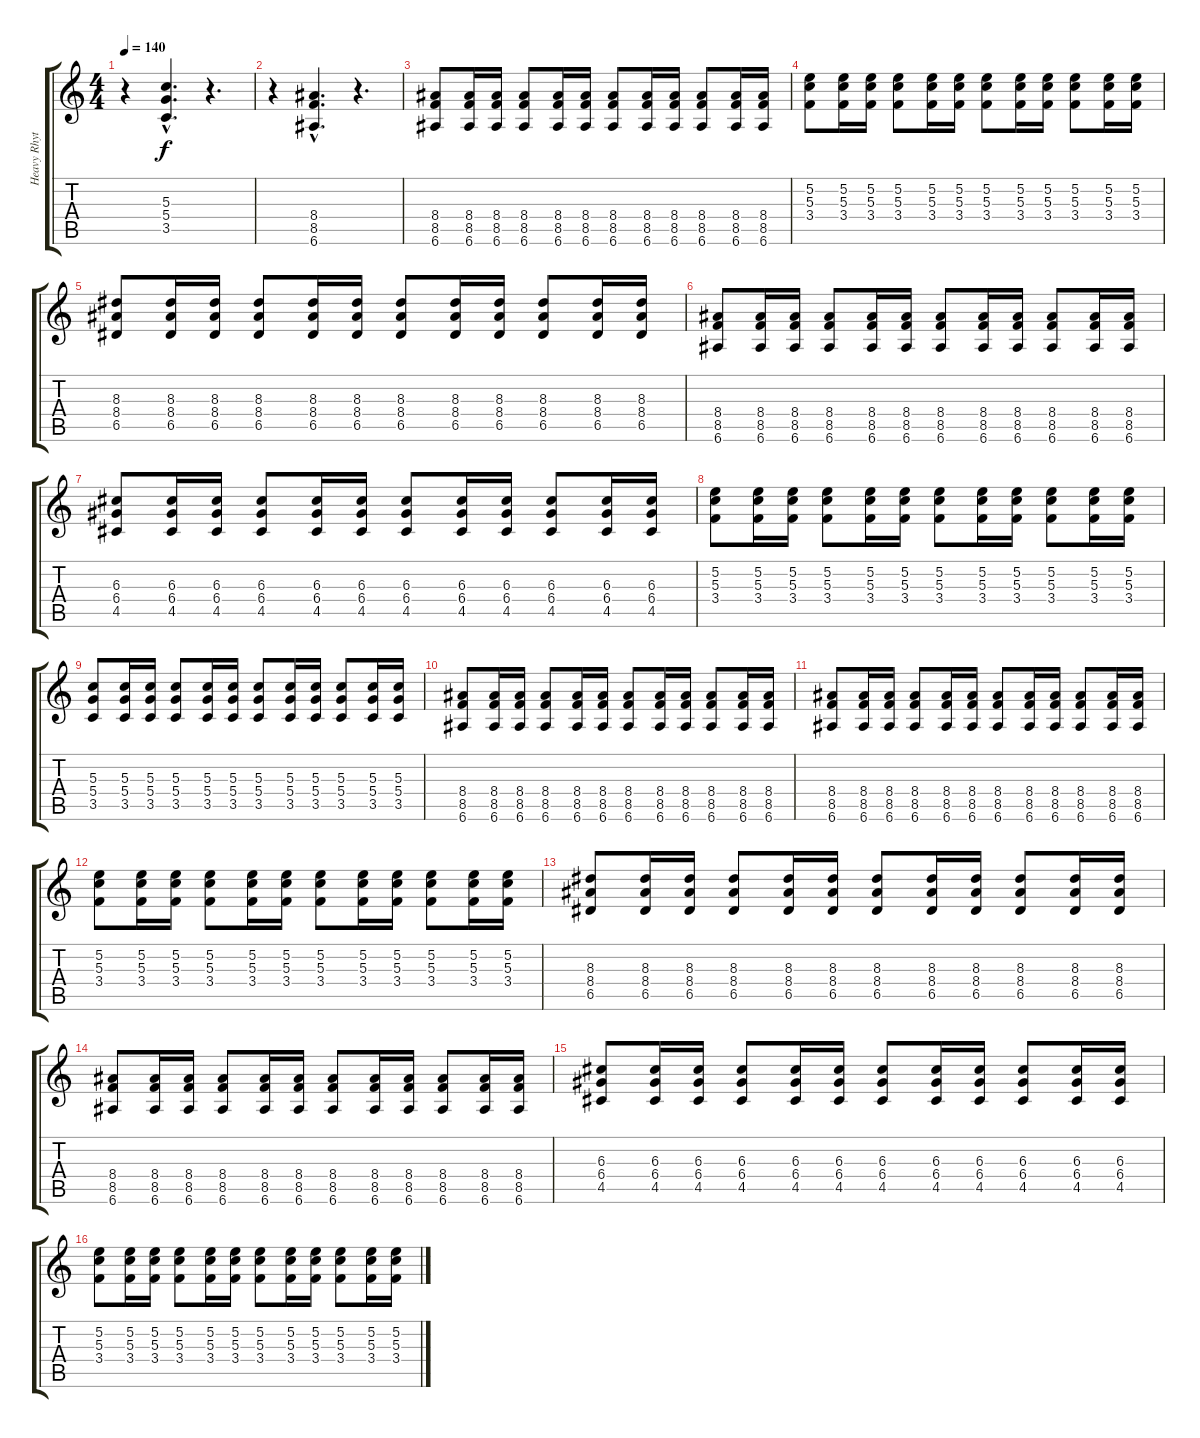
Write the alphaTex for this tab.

\track ("Heavy Rhythm" "Heavy Rhyt") {instrument overdrivenguitar}
\staff {score tabs}
\tuning (E4 B3 G3 D3 A2 E2) {hide}
\ts (4 4)
\tempo 140
\clef g2
\ks c
r.4{dy f} (5.3{hac} 5.4{hac} 3.5{hac}).4{d} r.4{d} |
r.4 (8.4{hac} 8.5{hac} 6.6{hac}).4{d} r.4{d} |
(8.4 8.5 6.6).8 (8.4 8.5 6.6).16 (8.4 8.5 6.6).16 (8.4 8.5 6.6).8 (8.4 8.5 6.6).16 (8.4 8.5 6.6).16 (8.4 8.5 6.6).8 (8.4 8.5 6.6).16 (8.4 8.5 6.6).16 (8.4 8.5 6.6).8 (8.4 8.5 6.6).16 (8.4 8.5 6.6).16 |
(5.2 5.3 3.4).8 (5.2 5.3 3.4).16 (5.2 5.3 3.4).16 (5.2 5.3 3.4).8 (5.2 5.3 3.4).16 (5.2 5.3 3.4).16 (5.2 5.3 3.4).8 (5.2 5.3 3.4).16 (5.2 5.3 3.4).16 (5.2 5.3 3.4).8 (5.2 5.3 3.4).16 (5.2 5.3 3.4).16 |
(8.3 8.4 6.5).8 (8.3 8.4 6.5).16 (8.3 8.4 6.5).16 (8.3 8.4 6.5).8 (8.3 8.4 6.5).16 (8.3 8.4 6.5).16 (8.3 8.4 6.5).8 (8.3 8.4 6.5).16 (8.3 8.4 6.5).16 (8.3 8.4 6.5).8 (8.3 8.4 6.5).16 (8.3 8.4 6.5).16 |
(8.4 8.5 6.6).8 (8.4 8.5 6.6).16 (8.4 8.5 6.6).16 (8.4 8.5 6.6).8 (8.4 8.5 6.6).16 (8.4 8.5 6.6).16 (8.4 8.5 6.6).8 (8.4 8.5 6.6).16 (8.4 8.5 6.6).16 (8.4 8.5 6.6).8 (8.4 8.5 6.6).16 (8.4 8.5 6.6).16 |
(6.3 6.4 4.5).8 (6.3 6.4 4.5).16 (6.3 6.4 4.5).16 (6.3 6.4 4.5).8 (6.3 6.4 4.5).16 (6.3 6.4 4.5).16 (6.3 6.4 4.5).8 (6.3 6.4 4.5).16 (6.3 6.4 4.5).16 (6.3 6.4 4.5).8 (6.3 6.4 4.5).16 (6.3 6.4 4.5).16 |
(5.2 5.3 3.4).8 (5.2 5.3 3.4).16 (5.2 5.3 3.4).16 (5.2 5.3 3.4).8 (5.2 5.3 3.4).16 (5.2 5.3 3.4).16 (5.2 5.3 3.4).8 (5.2 5.3 3.4).16 (5.2 5.3 3.4).16 (5.2 5.3 3.4).8 (5.2 5.3 3.4).16 (5.2 5.3 3.4).16 |
(5.3 5.4 3.5).8 (5.3 5.4 3.5).16 (5.3 5.4 3.5).16 (5.3 5.4 3.5).8 (5.3 5.4 3.5).16 (5.3 5.4 3.5).16 (5.3 5.4 3.5).8 (5.3 5.4 3.5).16 (5.3 5.4 3.5).16 (5.3 5.4 3.5).8 (5.3 5.4 3.5).16 (5.3 5.4 3.5).16 |
(8.4 8.5 6.6).8 (8.4 8.5 6.6).16 (8.4 8.5 6.6).16 (8.4 8.5 6.6).8 (8.4 8.5 6.6).16 (8.4 8.5 6.6).16 (8.4 8.5 6.6).8 (8.4 8.5 6.6).16 (8.4 8.5 6.6).16 (8.4 8.5 6.6).8 (8.4 8.5 6.6).16 (8.4 8.5 6.6).16 |
(8.4 8.5 6.6).8 (8.4 8.5 6.6).16 (8.4 8.5 6.6).16 (8.4 8.5 6.6).8 (8.4 8.5 6.6).16 (8.4 8.5 6.6).16 (8.4 8.5 6.6).8 (8.4 8.5 6.6).16 (8.4 8.5 6.6).16 (8.4 8.5 6.6).8 (8.4 8.5 6.6).16 (8.4 8.5 6.6).16 |
(5.2 5.3 3.4).8 (5.2 5.3 3.4).16 (5.2 5.3 3.4).16 (5.2 5.3 3.4).8 (5.2 5.3 3.4).16 (5.2 5.3 3.4).16 (5.2 5.3 3.4).8 (5.2 5.3 3.4).16 (5.2 5.3 3.4).16 (5.2 5.3 3.4).8 (5.2 5.3 3.4).16 (5.2 5.3 3.4).16 |
(8.3 8.4 6.5).8 (8.3 8.4 6.5).16 (8.3 8.4 6.5).16 (8.3 8.4 6.5).8 (8.3 8.4 6.5).16 (8.3 8.4 6.5).16 (8.3 8.4 6.5).8 (8.3 8.4 6.5).16 (8.3 8.4 6.5).16 (8.3 8.4 6.5).8 (8.3 8.4 6.5).16 (8.3 8.4 6.5).16 |
(8.4 8.5 6.6).8 (8.4 8.5 6.6).16 (8.4 8.5 6.6).16 (8.4 8.5 6.6).8 (8.4 8.5 6.6).16 (8.4 8.5 6.6).16 (8.4 8.5 6.6).8 (8.4 8.5 6.6).16 (8.4 8.5 6.6).16 (8.4 8.5 6.6).8 (8.4 8.5 6.6).16 (8.4 8.5 6.6).16 |
(6.3 6.4 4.5).8 (6.3 6.4 4.5).16 (6.3 6.4 4.5).16 (6.3 6.4 4.5).8 (6.3 6.4 4.5).16 (6.3 6.4 4.5).16 (6.3 6.4 4.5).8 (6.3 6.4 4.5).16 (6.3 6.4 4.5).16 (6.3 6.4 4.5).8 (6.3 6.4 4.5).16 (6.3 6.4 4.5).16 |
(5.2 5.3 3.4).8 (5.2 5.3 3.4).16 (5.2 5.3 3.4).16 (5.2 5.3 3.4).8 (5.2 5.3 3.4).16 (5.2 5.3 3.4).16 (5.2 5.3 3.4).8 (5.2 5.3 3.4).16 (5.2 5.3 3.4).16 (5.2 5.3 3.4).8 (5.2 5.3 3.4).16 (5.2 5.3 3.4).16
